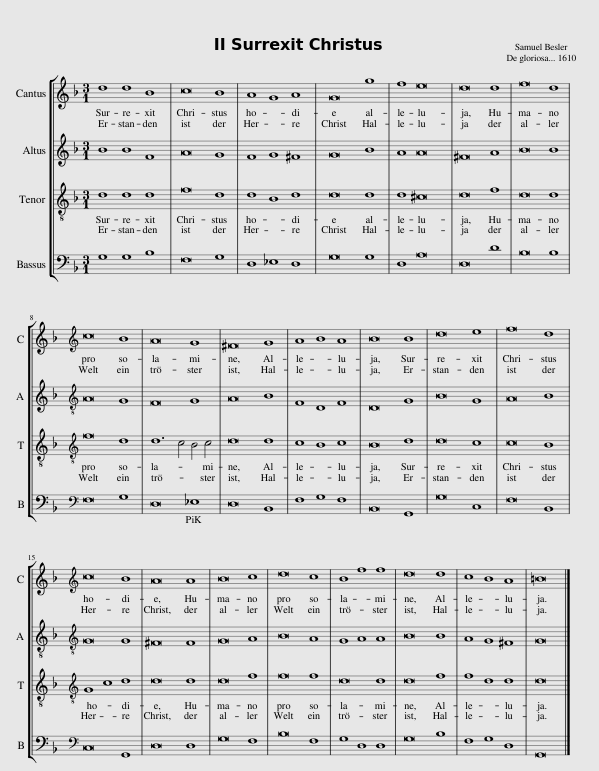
X:1
%%score [ 1 2 3 4 ]
L:1/8
M:3/1
I:linebreak $
K:F
V:1 treble
V:2 treble
V:3 treble-8
V:4 bass
V:1
 d8 d8 B8 | c16 B8 | A8 G8 A8 | G16 g8 | f8 e16 | %5
 d16 d8 | f16 d8 |$[K:treble] c16 B8 | A16 G8 | ^F16 G8 | %10
 A8 B8 A8 | B16 B8 | d16 e8 | f16 d8 |$[K:treble] c16 B8 | %15
 A16 A8 | B16 c8 | d16 c8 | B8 f8 f8 | d16 d8 | %20
 c8 B8 A8 | =B16 |] %22
V:2
 B8 B8 F8 | A16 G8 | F8 G8 ^F8 | G16 B8 | A8 A16 | %5
 ^F16 A8 | B16 B8 |$[K:treble-8] A16 G8 | F16 G8 | A16 B8 | %10
 F8 D8 F8 | D16 G8 | B16 G8 | A16 B8 |$[K:treble-8] G16 G8 | %15
 ^F16 F8 | G16 A8 | B16 A8 | G8 A8 A8 | B16 B8 | %20
 A8 G8 ^F8 | G16 |] %22
V:3
 d8 d8 d8 | f16 d8 | d8 B8 d8 | d16 d8 | d8 ^c16 | %5
 d16 f8 | d16 d8 |$[K:treble-8] f16 d8 | d12 c4 B4 c4 | d16 d8 | %10
 c8 B8 c8 | B16 d8 | d16 c8 | c16 B8 |$[K:treble-8] G8 c8 d8 | %15
 d16 d8 | d16 f8 | f16 f8 | d16 d8 | d16 f8 | %20
 f8 d8 d8 | d16 |] %22
V:4
 G,8 G,8 B,8 | F,16 G,8 | D,8 _E,8 D,8 | G,16 G,8 | D,8 A,16 | %5
 D,16 D8 | B,16 B,8 |$[K:bass] F,16 G,8 | D,16 _E,8 | D,16 B,,8 | %10
 F,8 G,8 F,8 | B,,16 G,,8 | G,16 C,8 | F,16 B,,8 |$[K:bass] C,16 G,,8 | %15
 D,16 D,8 | G,16 F,8 | B,16 F,8 | G,8 D,8 D,8 | G,16 B,8 | %20
 F,8 G,8 D,8 | G,,16 |] %22
